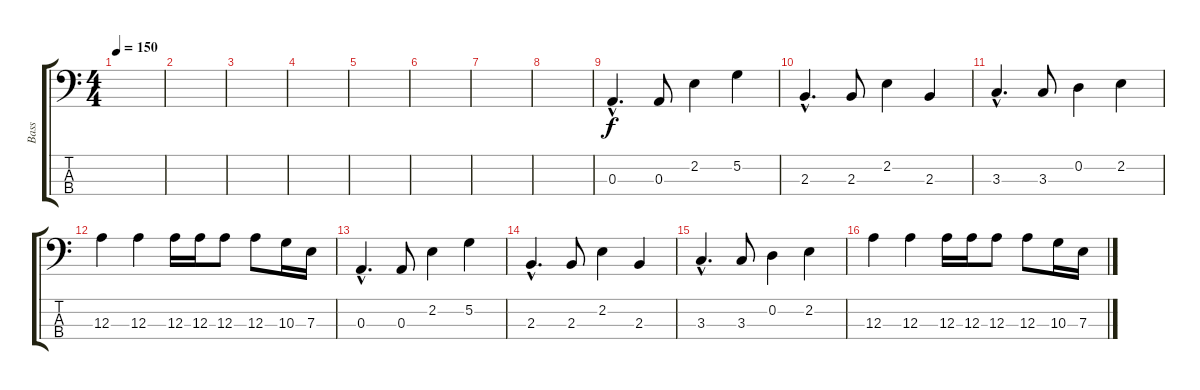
\track ("Bass" "Bass") {instrument electricbasspick}
\staff {score tabs}
\tuning (G2 D2 A1 E1) {hide}
\ts (4 4)
\tempo 150
\clef f4
\ks c
|
|
|
|
|
|
|
|
0.3{hac}.4{d} 0.3.8 2.2.4 5.2.4 |
2.3{hac}.4{d} 2.3.8 2.2.4 2.3.4 |
3.3{hac}.4{d} 3.3.8 0.2.4 2.2.4 |
12.3.4 12.3.4 12.3.16 12.3.16 12.3.8 12.3.8 10.3.16 7.3.16 |
0.3{hac}.4{d} 0.3.8 2.2.4 5.2.4 |
2.3{hac}.4{d} 2.3.8 2.2.4 2.3.4 |
3.3{hac}.4{d} 3.3.8 0.2.4 2.2.4 |
12.3.4 12.3.4 12.3.16 12.3.16 12.3.8 12.3.8 10.3.16 7.3.16
